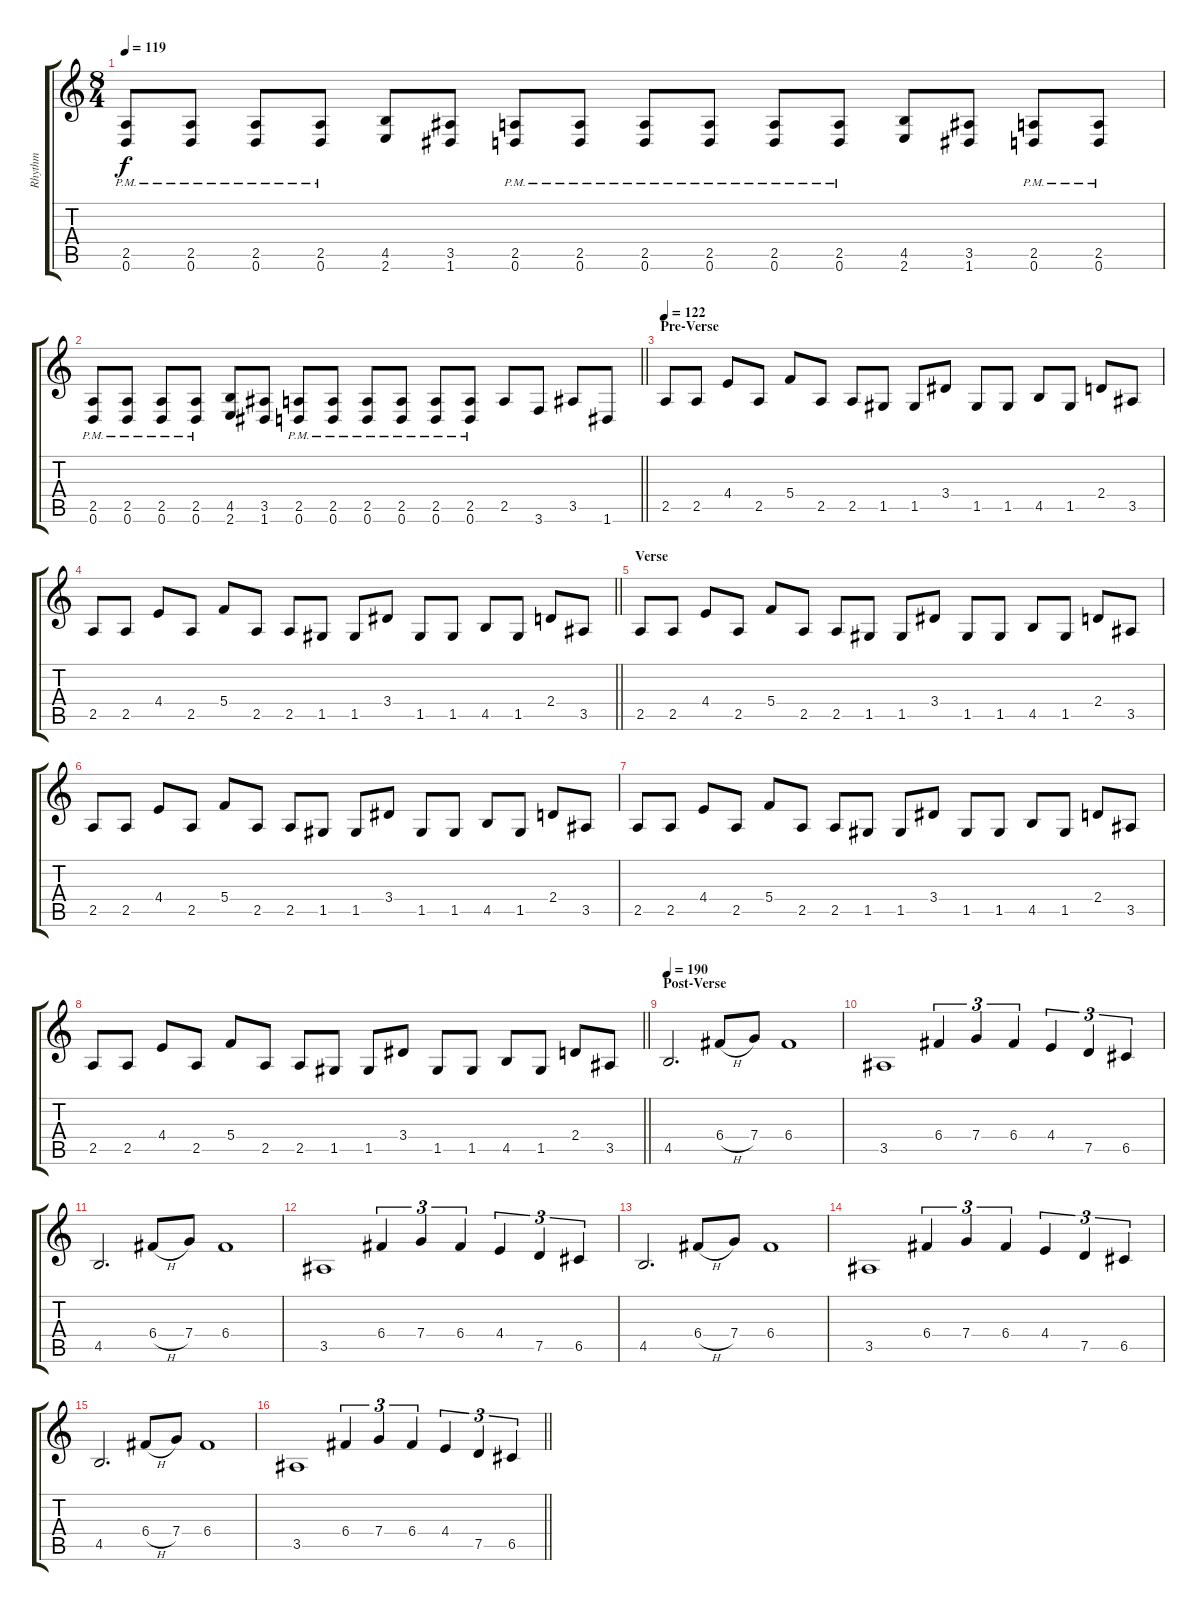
\track ("Rhythm" "Rhythm") {instrument distortionguitar}
\staff {score tabs}
\tuning (D4 A3 F3 C3 G2 D2) {hide}
\ts (8 4)
\tempo 119
\clef g2
\ks c
(2.5{pm} 0.6{pm}).8{dy f} (2.5{pm} 0.6{pm}).8 (2.5{pm} 0.6{pm}).8 (2.5{pm} 0.6{pm}).8 (4.5 2.6).8 (3.5 1.6).8 (2.5{pm} 0.6{pm}).8 (2.5{pm} 0.6{pm}).8 (2.5{pm} 0.6{pm}).8 (2.5{pm} 0.6{pm}).8 (2.5{pm} 0.6{pm}).8 (2.5{pm} 0.6{pm}).8 (4.5 2.6).8 (3.5 1.6).8 (2.5{pm} 0.6{pm}).8 (2.5{pm} 0.6{pm}).8 |
\barLineRight lightlight
(2.5{pm} 0.6{pm}).8 (2.5{pm} 0.6{pm}).8 (2.5{pm} 0.6{pm}).8 (2.5{pm} 0.6{pm}).8 (4.5 2.6).8 (3.5 1.6).8 (2.5{pm} 0.6{pm}).8 (2.5{pm} 0.6{pm}).8 (2.5{pm} 0.6{pm}).8 (2.5{pm} 0.6{pm}).8 (2.5{pm} 0.6{pm}).8 (2.5{pm} 0.6{pm}).8 2.5.8 3.6.8 3.5.8 1.6.8 |
\section ("" "Pre-Verse")
\tempo 122
2.5.8 2.5.8 4.4.8 2.5.8 5.4.8 2.5.8 2.5.8 1.5.8 1.5.8 3.4.8 1.5.8 1.5.8 4.5.8 1.5.8 2.4.8 3.5.8 |
\barLineRight lightlight
2.5.8 2.5.8 4.4.8 2.5.8 5.4.8 2.5.8 2.5.8 1.5.8 1.5.8 3.4.8 1.5.8 1.5.8 4.5.8 1.5.8 2.4.8 3.5.8 |
\section ("" "Verse")
2.5.8 2.5.8 4.4.8 2.5.8 5.4.8 2.5.8 2.5.8 1.5.8 1.5.8 3.4.8 1.5.8 1.5.8 4.5.8 1.5.8 2.4.8 3.5.8 |
2.5.8 2.5.8 4.4.8 2.5.8 5.4.8 2.5.8 2.5.8 1.5.8 1.5.8 3.4.8 1.5.8 1.5.8 4.5.8 1.5.8 2.4.8 3.5.8 |
2.5.8 2.5.8 4.4.8 2.5.8 5.4.8 2.5.8 2.5.8 1.5.8 1.5.8 3.4.8 1.5.8 1.5.8 4.5.8 1.5.8 2.4.8 3.5.8 |
\barLineRight lightlight
2.5.8 2.5.8 4.4.8 2.5.8 5.4.8 2.5.8 2.5.8 1.5.8 1.5.8 3.4.8 1.5.8 1.5.8 4.5.8 1.5.8 2.4.8 3.5.8 |
\section ("" "Post-Verse")
\tempo 190
4.5.2{d} 6.4{h}.8 7.4.8 6.4.1 |
3.5.1 6.4.4{tu (3 2)} 7.4.4{tu (3 2)} 6.4.4{tu (3 2)} 4.4.4{tu (3 2)} 7.5.4{tu (3 2)} 6.5.4{tu (3 2)} |
4.5.2{d} 6.4{h}.8 7.4.8 6.4.1 |
3.5.1 6.4.4{tu (3 2)} 7.4.4{tu (3 2)} 6.4.4{tu (3 2)} 4.4.4{tu (3 2)} 7.5.4{tu (3 2)} 6.5.4{tu (3 2)} |
4.5.2{d} 6.4{h}.8 7.4.8 6.4.1 |
3.5.1 6.4.4{tu (3 2)} 7.4.4{tu (3 2)} 6.4.4{tu (3 2)} 4.4.4{tu (3 2)} 7.5.4{tu (3 2)} 6.5.4{tu (3 2)} |
4.5.2{d} 6.4{h}.8 7.4.8 6.4.1 |
\barLineRight lightlight
3.5.1 6.4.4{tu (3 2)} 7.4.4{tu (3 2)} 6.4.4{tu (3 2)} 4.4.4{tu (3 2)} 7.5.4{tu (3 2)} 6.5.4{tu (3 2)}
